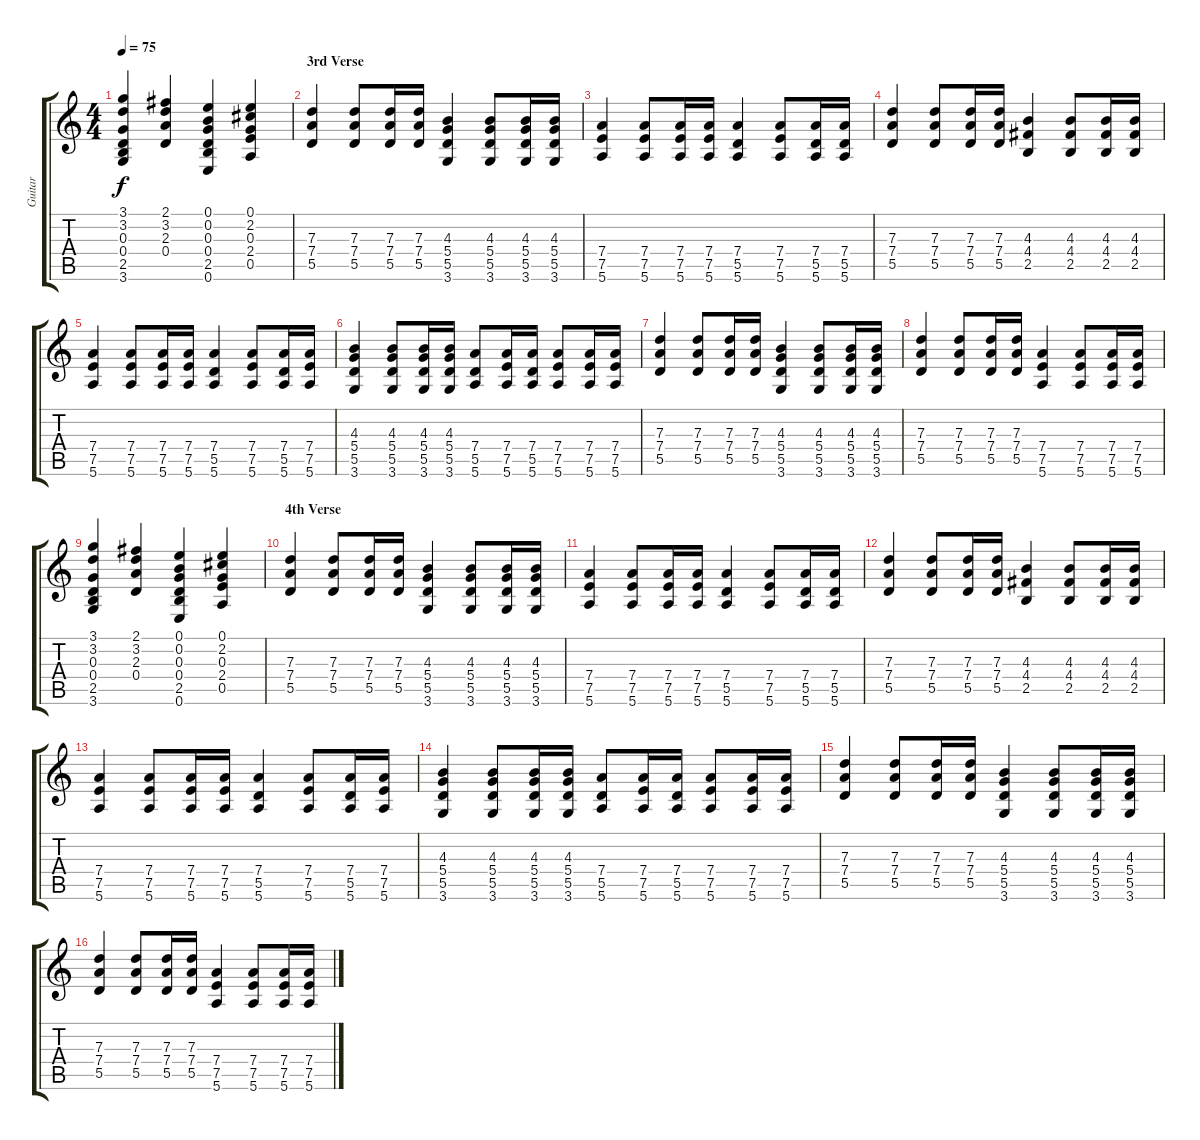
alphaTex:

\track ("Guitar" "Guitar") {instrument electricguitarclean}
\staff {score tabs}
\tuning (E4 B3 G3 D3 A2 E2) {hide}
\ts (4 4)
\tempo 75
\clef g2
\ks c
(3.1 3.2 0.3 0.4 2.5 3.6).4{dy f} (2.1 3.2 2.3 0.4).4 (0.1 0.2 0.3 0.4 2.5 0.6).4 (0.1 2.2 0.3 2.4 0.5).4 |
\section ("" "3rd Verse")
(7.3 7.4 5.5).4{instrument distortionguitar} (7.3 7.4 5.5).8 (7.3 7.4 5.5).16 (7.3 7.4 5.5).16 (4.3 5.4 5.5 3.6).4 (4.3 5.4 5.5 3.6).8 (4.3 5.4 5.5 3.6).16 (4.3 5.4 5.5 3.6).16 |
(7.4 7.5 5.6).4 (7.4 7.5 5.6).8 (7.4 7.5 5.6).16 (7.4 7.5 5.6).16 (7.4 5.5 5.6).4 (7.4 7.5 5.6).8 (7.4 5.5 5.6).16 (7.4 5.5 5.6).16 |
(7.3 7.4 5.5).4 (7.3 7.4 5.5).8 (7.3 7.4 5.5).16 (7.3 7.4 5.5).16 (4.3 4.4 2.5).4 (4.3 4.4 2.5).8 (4.3 4.4 2.5).16 (4.3 4.4 2.5).16 |
(7.4 7.5 5.6).4 (7.4 7.5 5.6).8 (7.4 7.5 5.6).16 (7.4 7.5 5.6).16 (7.4 5.5 5.6).4 (7.4 7.5 5.6).8 (7.4 5.5 5.6).16 (7.4 7.5 5.6).16 |
(4.3 5.4 5.5 3.6).4 (4.3 5.4 5.5 3.6).8 (4.3 5.4 5.5 3.6).16 (4.3 5.4 5.5 3.6).16 (7.4 5.5 5.6).8 (7.4 7.5 5.6).16 (7.4 5.5 5.6).16 (7.4 7.5 5.6).8 (7.4 7.5 5.6).16 (7.4 7.5 5.6).16 |
(7.3 7.4 5.5).4 (7.3 7.4 5.5).8 (7.3 7.4 5.5).16 (7.3 7.4 5.5).16 (4.3 5.4 5.5 3.6).4 (4.3 5.4 5.5 3.6).8 (4.3 5.4 5.5 3.6).16 (4.3 5.4 5.5 3.6).16 |
(7.3 7.4 5.5).4 (7.3 7.4 5.5).8 (7.3 7.4 5.5).16 (7.3 7.4 5.5).16 (7.4 7.5 5.6).4 (7.4 7.5 5.6).8 (7.4 7.5 5.6).16 (7.4 7.5 5.6).16 |
(3.1 3.2 0.3 0.4 2.5 3.6).4 (2.1 3.2 2.3 0.4).4 (0.1 0.2 0.3 0.4 2.5 0.6).4 (0.1 2.2 0.3 2.4 0.5).4 |
\section ("" "4th Verse")
(7.3 7.4 5.5).4{instrument distortionguitar} (7.3 7.4 5.5).8 (7.3 7.4 5.5).16 (7.3 7.4 5.5).16 (4.3 5.4 5.5 3.6).4 (4.3 5.4 5.5 3.6).8 (4.3 5.4 5.5 3.6).16 (4.3 5.4 5.5 3.6).16 |
(7.4 7.5 5.6).4 (7.4 7.5 5.6).8 (7.4 7.5 5.6).16 (7.4 7.5 5.6).16 (7.4 5.5 5.6).4 (7.4 7.5 5.6).8 (7.4 5.5 5.6).16 (7.4 5.5 5.6).16 |
(7.3 7.4 5.5).4 (7.3 7.4 5.5).8 (7.3 7.4 5.5).16 (7.3 7.4 5.5).16 (4.3 4.4 2.5).4 (4.3 4.4 2.5).8 (4.3 4.4 2.5).16 (4.3 4.4 2.5).16 |
(7.4 7.5 5.6).4 (7.4 7.5 5.6).8 (7.4 7.5 5.6).16 (7.4 7.5 5.6).16 (7.4 5.5 5.6).4 (7.4 7.5 5.6).8 (7.4 5.5 5.6).16 (7.4 7.5 5.6).16 |
(4.3 5.4 5.5 3.6).4 (4.3 5.4 5.5 3.6).8 (4.3 5.4 5.5 3.6).16 (4.3 5.4 5.5 3.6).16 (7.4 5.5 5.6).8 (7.4 7.5 5.6).16 (7.4 5.5 5.6).16 (7.4 7.5 5.6).8 (7.4 7.5 5.6).16 (7.4 7.5 5.6).16 |
(7.3 7.4 5.5).4 (7.3 7.4 5.5).8 (7.3 7.4 5.5).16 (7.3 7.4 5.5).16 (4.3 5.4 5.5 3.6).4 (4.3 5.4 5.5 3.6).8 (4.3 5.4 5.5 3.6).16 (4.3 5.4 5.5 3.6).16 |
(7.3 7.4 5.5).4 (7.3 7.4 5.5).8 (7.3 7.4 5.5).16 (7.3 7.4 5.5).16 (7.4 7.5 5.6).4 (7.4 7.5 5.6).8 (7.4 7.5 5.6).16 (7.4 7.5 5.6).16
